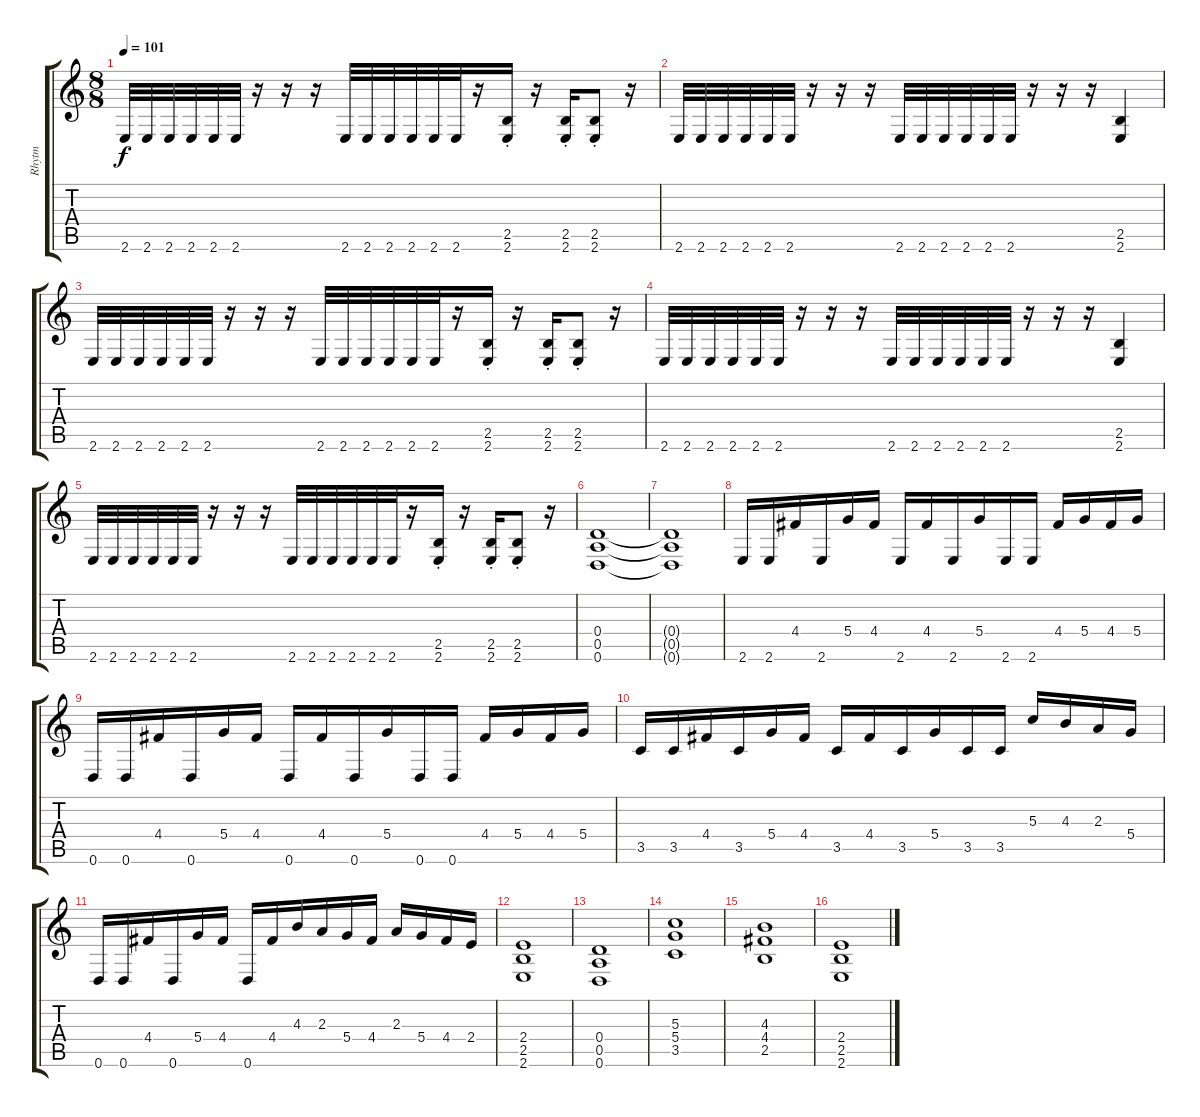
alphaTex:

\track ("Rhytm" "Rhytm") {instrument overdrivenguitar}
\staff {score tabs}
\tuning (E4 B3 G3 D3 A2 D2) {hide}
\ts (8 8)
\tempo 101
\clef g2
\ks c
2.6.32{dy f} 2.6.32 2.6.32 2.6.32 2.6.32 2.6.32 r.16 r.16 r.16 2.6.32 2.6.32 2.6.32 2.6.32 2.6.32 2.6.32 r.16 (2.5{st} 2.6).16 r.16 (2.5{st} 2.6{st}).16 (2.5{st} 2.6{st}).8 r.16 |
2.6.32 2.6.32 2.6.32 2.6.32 2.6.32 2.6.32 r.16 r.16 r.16 2.6.32 2.6.32 2.6.32 2.6.32 2.6.32 2.6.32 r.16 r.16 r.16 (2.5 2.6).4 |
2.6.32 2.6.32 2.6.32 2.6.32 2.6.32 2.6.32 r.16 r.16 r.16 2.6.32 2.6.32 2.6.32 2.6.32 2.6.32 2.6.32 r.16 (2.5{st} 2.6).16 r.16 (2.5{st} 2.6{st}).16 (2.5{st} 2.6{st}).8 r.16 |
2.6.32 2.6.32 2.6.32 2.6.32 2.6.32 2.6.32 r.16 r.16 r.16 2.6.32 2.6.32 2.6.32 2.6.32 2.6.32 2.6.32 r.16 r.16 r.16 (2.5 2.6).4 |
2.6.32 2.6.32 2.6.32 2.6.32 2.6.32 2.6.32 r.16 r.16 r.16 2.6.32 2.6.32 2.6.32 2.6.32 2.6.32 2.6.32 r.16 (2.5{st} 2.6).16 r.16 (2.5{st} 2.6{st}).16 (2.5{st} 2.6{st}).8 r.16 |
(0.4 0.5 0.6).1 |
(0.4{t} 0.5{t} 0.6{t}).1 |
2.6.16 2.6.16 4.4.16 2.6.16 5.4.16 4.4.16 2.6.16 4.4.16 2.6.16 5.4.16 2.6.16 2.6.16 4.4.16 5.4.16 4.4.16 5.4.16 |
0.6.16 0.6.16 4.4.16 0.6.16 5.4.16 4.4.16 0.6.16 4.4.16 0.6.16 5.4.16 0.6.16 0.6.16 4.4.16 5.4.16 4.4.16 5.4.16 |
3.5.16 3.5.16 4.4.16 3.5.16 5.4.16 4.4.16 3.5.16 4.4.16 3.5.16 5.4.16 3.5.16 3.5.16 5.3.16 4.3.16 2.3.16 5.4.16 |
0.6.16 0.6.16 4.4.16 0.6.16 5.4.16 4.4.16 0.6.16 4.4.16 4.3.16 2.3.16 5.4.16 4.4.16 2.3.16 5.4.16 4.4.16 2.4.16 |
(2.4 2.5 2.6).1 |
(0.4 0.5 0.6).1 |
(5.3 5.4 3.5).1 |
(4.3 4.4 2.5).1 |
(2.4 2.5 2.6).1
